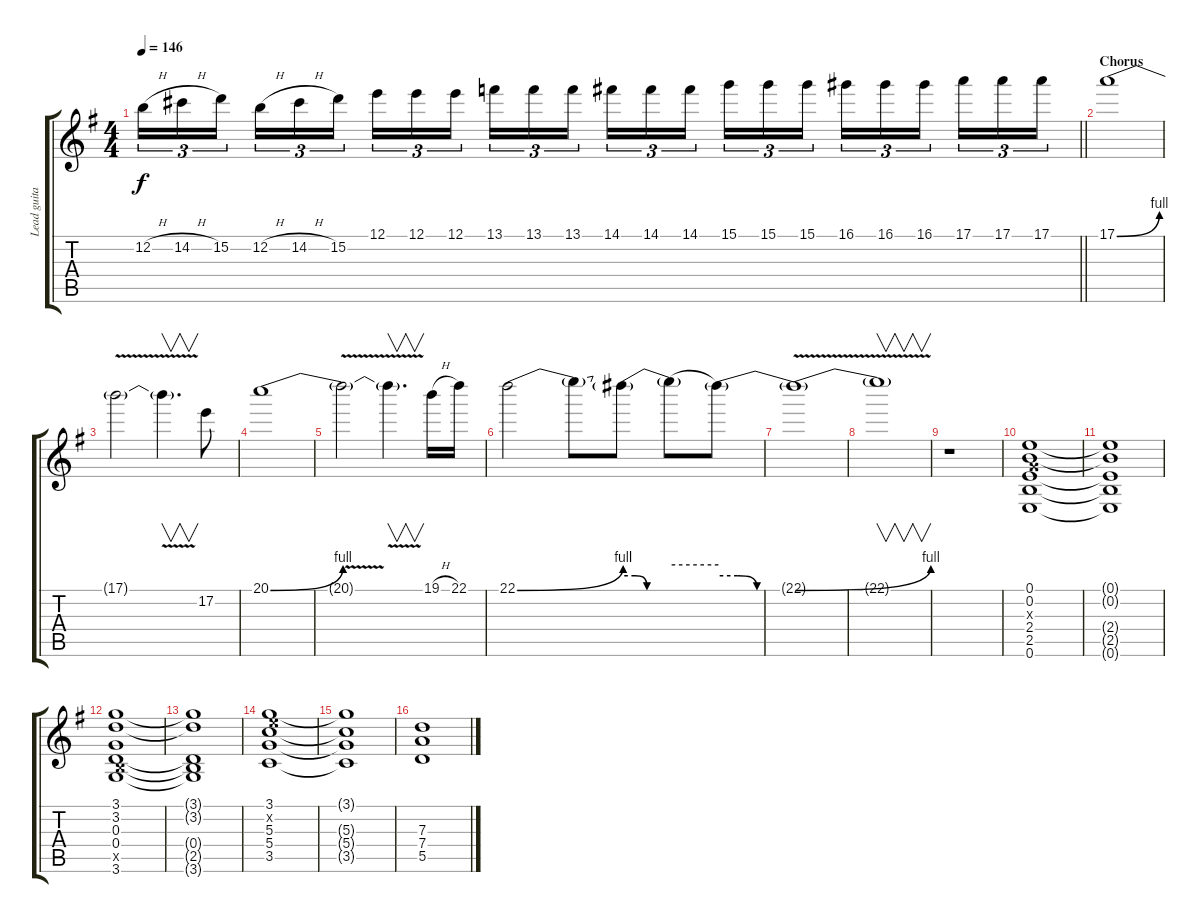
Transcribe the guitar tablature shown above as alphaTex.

\track ("Lead guitar" "Lead guita") {instrument distortionguitar}
\staff {score tabs}
\tuning (E4 B3 G3 D3 A2 E2) {hide}
\ts (4 4)
\tempo 146
\clef g2
\barLineRight lightlight
\ks eminor
12.2{h}.16{tu (3 2) dy f} 14.2{h}.16{tu (3 2)} 15.2.16{tu (3 2) beam splitsecondary} 12.2{h}.16{tu (3 2)} 14.2{h}.16{tu (3 2)} 15.2.16{tu (3 2)} 12.1.16{tu (3 2)} 12.1.16{tu (3 2)} 12.1.16{tu (3 2) beam splitsecondary} 13.1.16{tu (3 2)} 13.1.16{tu (3 2)} 13.1.16{tu (3 2)} 14.1.16{tu (3 2)} 14.1.16{tu (3 2)} 14.1.16{tu (3 2) beam splitsecondary} 15.1.16{tu (3 2)} 15.1.16{tu (3 2)} 15.1.16{tu (3 2)} 16.1.16{tu (3 2)} 16.1.16{tu (3 2)} 16.1.16{tu (3 2) beam splitsecondary} 17.1.16{tu (3 2)} 17.1.16{tu (3 2)} 17.1.16{tu (3 2)} |
\section ("" "Chorus")
17.1{be (bend 0 0 60 4)}.1 |
17.1{v t}.2 17.1{t}.4{v d} 17.2.8 |
20.1{be (bend 0 0 60 4)}.1 |
20.1{v t}.2 20.1{t}.4{v d} 19.1{h}.16 22.1.16 |
22.1{be (bend 0 0 60 4)}.2 22.1{t}.8 22.1{be (custom 0 2 15 2 30 0 60 0) t}.8 22.1{be (hold 0 4 60 4) t}.8 22.1{be (custom 0 2 15 2 30 0 60 0) t}.8 |
22.1{be (bend 0 0 60 4) v t}.1 |
22.1{t}.1{v} |
r.1{volume 14} |
(0.1 0.2 0.3{x} 2.4 2.5 0.6).1 |
(0.1{t} 0.2{t} 2.4{t} 2.5{t} 0.6{t}).1 |
(3.1 3.2 0.3 0.4 2.5{x} 3.6).1 |
(3.1{t} 3.2{t} 0.4{t} 2.5{t} 3.6{t}).1 |
(3.1 5.2{x} 5.3 5.4 3.5).1 |
(3.1{t} 5.3{t} 5.4{t} 3.5{t}).1 |
(7.3 7.4 5.5).1
